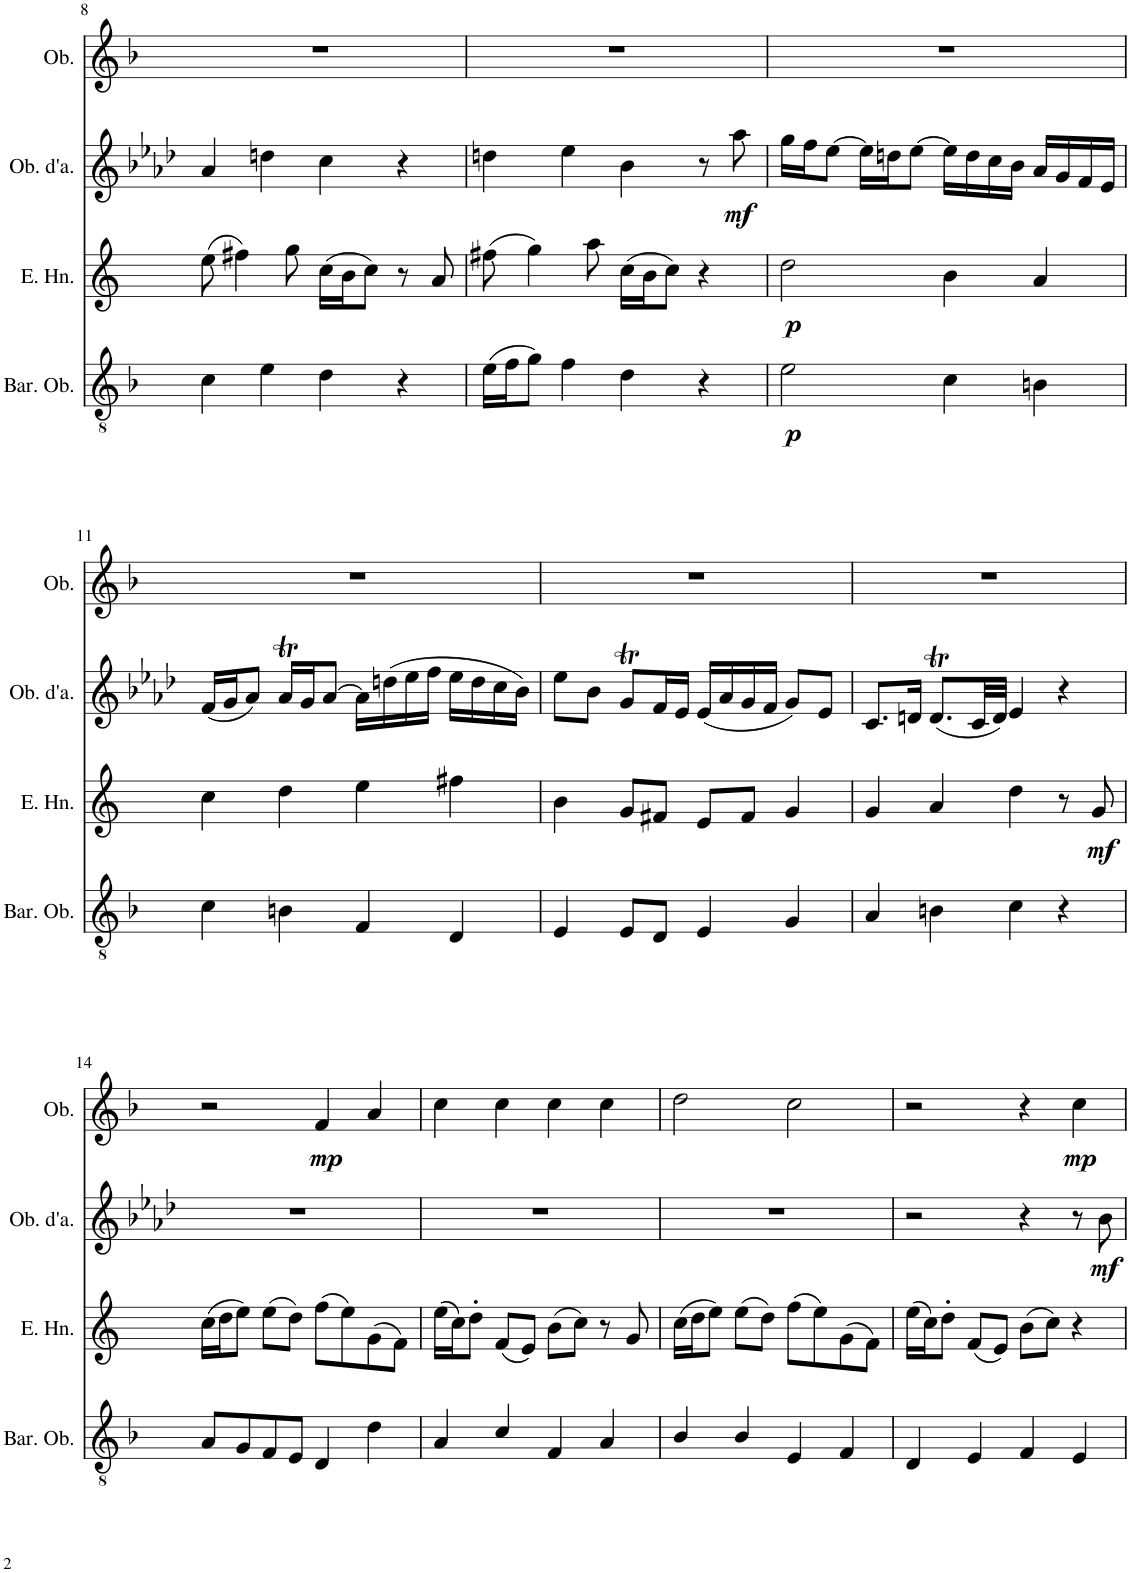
**kern	**dynam	**kern	**kern	**kern	**dynam	**kern	**dynam	**kern	**dynam
*part6	*part6	*part5	*part4	*part3	*part3	*part2	*part2	*part1	*part1
*staff6	*staff6	*staff5	*staff4	*staff3	*staff3	*staff2	*staff2	*staff1	*staff1
*I"Baritone Oboe	*	*I"Bassoon	*I"Bassoon	*I"English Horn	*	*I"Oboe d'amore	*	*I"Oboe	*
*I'Bar. Ob.	*	*I'Bsn.	*I'Bsn.	*I'E. Hn.	*	*I'Ob. d'a.	*	*I'Ob.	*
!!LO:PB:g=z
*clefGv2	*	*clefF4	*clefF4	*clefG2	*	*clefG2	*	*clefG2	*
*	*	*	*	*Trd4c7	*	*Trd2c3	*	*	*
*k[b-]	*	*k[b-]	*k[b-]	*k[]	*	*k[b-e-a-d-]	*	*k[b-]	*
*M4/4	*	*M4/4	*M4/4	*M4/4	*	*M4/4	*	*M4/4	*
*met(c)	*	*met(c)	*met(c)	*met(c)	*	*met(c)	*	*met(c)	*
=8	=8	=8	=8	=8	=8	=8	=8	=8	=8
4c\	.	4F 4A 4c	4F	(8ee\	.	4a-/	.	1r	.
.	.	.	.	4ff#X\)	.	.	.	.	.
4e\	.	4E 4G 4Bn	4E	.	.	4ddn\	.	.	.
.	.	.	.	8gg\	.	.	.	.	.
4d\	.	4D 4F 4A 4c	4D	(16cc\LL	.	4cc\	.	.	.
.	.	.	.	16b\J	.	.	.	.	.
.	.	.	.	8cc\J)	.	.	.	.	.
4r	.	4F 4c 4d	4F	8r	.	4r	.	.	.
.	.	.	.	8a/	.	.	.	.	.
=9	=9	=9	=9	=9	=9	=9	=9	=9	=9
(16e\LL	.	4G 4Bn 4f	4G	(8ff#X\	.	4ddn\	.	1r	.
16f\J	.	.	.	.	.	.	.	.	.
8g\J)	.	.	.	4gg\)	.	.	.	.	.
4f\	.	4A 4c 4f	4A	.	.	4ee-\	.	.	.
.	.	.	.	8aa\	.	.	.	.	.
4d\	.	4B 4g 4a	4Bn	(16cc\LL	.	4b-\	.	.	.
.	.	.	.	16b\J	.	.	.	.	.
.	.	.	.	8cc\J)	.	.	.	.	.
4r	.	4G 4B 4d	4G	4r	.	8r	.	.	.
!	!	!	!	!	!	!	!LO:DY:b	!	!
.	.	.	.	.	.	8aa-\	mf	.	.
=10	=10	=10	=10	=10	=10	=10	=10	=10	=10
!	!LO:DY:b	!	!	!	!LO:DY:b	!	!	!	!
2e\	p	4c 4e 4g	4c	2dd\	p	16gg\LL	.	1r	.
.	.	.	.	.	.	16ff\J	.	.	.
.	.	.	.	.	.	[8ee-\J	.	.	.
.	.	4Bn 4c 4e 4g	4Bn	.	.	16ee-\LL]	.	.	.
.	.	.	.	.	.	16ddn\J	.	.	.
.	.	.	.	.	.	[8ee-\J	.	.	.
4c\	.	4A 4c 4e	4A	4b\	.	16ee-\LL]	.	.	.
.	.	.	.	.	.	16dd\	.	.	.
.	.	.	.	.	.	16cc\	.	.	.
.	.	.	.	.	.	16b-\JJ	.	.	.
4Bn\	.	4G 4B 4d	4G	4a/	.	16a-/LL	.	.	.
.	.	.	.	.	.	16g/	.	.	.
.	.	.	.	.	.	16f/	.	.	.
.	.	.	.	.	.	16e-/JJ	.	.	.
!!LO:LB:g=z
=11	=11	=11	=11	=11	=11	=11	=11	=11	=11
4c\	.	4F 4c 4d	4F	4cc\	.	(16f/LL	.	1r	.
.	.	.	.	.	.	16g/J	.	.	.
.	.	.	.	.	.	8a-/J)	.	.	.
4Bn\	.	4E 4G 4Bn	4E	4dd\	.	16a-T/LL	.	.	.
.	.	.	.	.	.	16g/J	.	.	.
.	.	.	.	.	.	[8a-/J	.	.	.
4F/	.	4D 4F 4A 4c	4D	4ee\	.	16a-\LL]	.	.	.
.	.	.	.	.	.	(16ddn\	.	.	.
.	.	.	.	.	.	16ee-\	.	.	.
.	.	.	.	.	.	16ff\JJ	.	.	.
4D/	.	4F 4G 4B 4d	4F	4ff#X\	.	16ee-\LL	.	.	.
.	.	.	.	.	.	16dd\	.	.	.
.	.	.	.	.	.	16cc\	.	.	.
.	.	.	.	.	.	16b-\JJ)	.	.	.
=12	=12	=12	=12	=12	=12	=12	=12	=12	=12
4E/	.	8E 8G 8cL	8EL	4b\	.	8ee-\L	.	1r	.
.	.	8C 8E 8G	8C	.	.	8b-\J	.	.	.
8E/L	.	8G 8c 8e	8G	8g/L	.	8gt/L	.	.	.
8D/J	.	8GG 8BBn 8DJ	8GGJ	8f#X/J	.	16f/L	.	.	.
.	.	.	.	.	.	16e-/JJ	.	.	.
4E/	.	8AA 8C 8FL	8AAL	8e/L	.	(16e-/LL	.	.	.
.	.	.	.	.	.	16a-/	.	.	.
.	.	8BB 8G 8A	8BBn	8f#/J	.	16g/	.	.	.
.	.	.	.	.	.	16f/JJ	.	.	.
4G/	.	8C 8E 8G	8C	4g/	.	8g/L)	.	.	.
.	.	8EE 8GG 8BB-XJ	8EEJ	.	.	8e-/J	.	.	.
=13	=13	=13	=13	=13	=13	=13	=13	=13	=13
4A/	.	8FF 8C 8DL	8FFL	4g/	.	8.c/L	.	1r	.
.	.	8DD 8FF 8AAJ	8DDJ	.	.	.	.	.	.
.	.	.	.	.	.	16dn/Jk	.	.	.
4Bn\	.	4GG 4BBn 4D	4GG	4a/	.	(8.dt/L	.	.	.
.	.	.	.	.	.	32c/LL	.	.	.
.	.	.	.	.	.	32d/JJJ)	.	.	.
4c\	.	8C 8E 8GL	8CL	4dd\	.	4e-/	.	.	.
.	.	8D 8F 8A	8D	.	.	.	.	.	.
4r	.	8C 8E 8G	8C	8r	.	4r	.	.	.
!	!	!	!	!	!LO:DY:b	!	!	!	!
.	.	8BB-X 8C 8E 8GJ	8BB-J	8g/	mf	.	.	.	.
!!LO:LB:g=z
=14	=14	=14	=14	=14	=14	=14	=14	=14	=14
8A/L	.	8AA 8C 8FL	8AAL	(16cc\LL	.	1r	.	2r	.
.	.	.	.	16dd\J	.	.	.	.	.
8G/	.	8GG 8BB- 8D	8GG	8ee\J)	.	.	.	.	.
8F/	.	8FF 8AA 8C	8FF	(8ee\L	.	.	.	.	.
8E/J	.	8EE 8GG 8BB-J	8EEJ	8dd\J)	.	.	.	.	.
!	!	!	!	!	!	!	!	!	!LO:DY:b
4D/	.	4DD 4FF 4BB-	4DD	(8ff\L	.	.	.	4f/	mp
.	.	.	.	8ee\)	.	.	.	.	.
4d\	.	4D 4F 4A	4D	(8g\	.	.	.	4a/	.
.	.	.	.	8f\J)	.	.	.	.	.
=15	=15	=15	=15	=15	=15	=15	=15	=15	=15
4A/	.	4AA 4C 4F	4AA	(16ee\LL	.	1r	.	4cc\	.
.	.	.	.	16cc\J)	.	.	.	.	.
.	.	.	.	8dd'\J	.	.	.	.	.
4c/	.	4C 4E 4G	4C	(8f/L	.	.	.	4cc\	.
.	.	.	.	8e/J)	.	.	.	.	.
4F/	.	4FF 4AA 4C	4FF	(8b\L	.	.	.	4cc\	.
.	.	.	.	8cc\J)	.	.	.	.	.
4A/	.	4AA 4C 4F	4AA	8r	.	.	.	4cc\	.
.	.	.	.	8g/	.	.	.	.	.
=16	=16	=16	=16	=16	=16	=16	=16	=16	=16
4B-/	.	4BB- 4B-	4BB-	(16cc\LL	.	1r	.	2dd\	.
.	.	.	.	16dd\J	.	.	.	.	.
.	.	.	.	8ee\J)	.	.	.	.	.
4B-/	.	4B- 4d 4f 4a	4B-	(8ee\L	.	.	.	.	.
.	.	.	.	8dd\J)	.	.	.	.	.
4E/	.	4E 4B- 4c	4E	(8ff\L	.	.	.	2cc\	.
.	.	.	.	8ee\)	.	.	.	.	.
4F/	.	4F 4A 4c	4F	(8g\	.	.	.	.	.
.	.	.	.	8f\J)	.	.	.	.	.
=17	=17	=17	=17	=17	=17	=17	=17	=17	=17
4D/	.	4D 4A 4B-	4D	(16ee\LL	.	2r	.	2r	.
.	.	.	.	16cc\J)	.	.	.	.	.
.	.	.	.	8dd'\J	.	.	.	.	.
4E/	.	4E 4B- 4c	4E	(8f/L	.	.	.	.	.
.	.	.	.	8e/J)	.	.	.	.	.
4F/	.	4F 4A 4c	4F	(8b\L	.	4r	.	4r	.
.	.	.	.	8cc\J)	.	.	.	.	.
!	!	!	!	!	!	!	!	!	!LO:DY:b
4E/	.	4E 4G 4c	4E	4r	.	8r	.	4cc\	mp
!	!	!	!	!	!	!	!LO:DY:b	!	!
.	.	.	.	.	.	8b-\	mf	.	.
=	=	=	=	=	=	=	=	=	=
*-	*-	*-	*-	*-	*-	*-	*-	*-	*-
